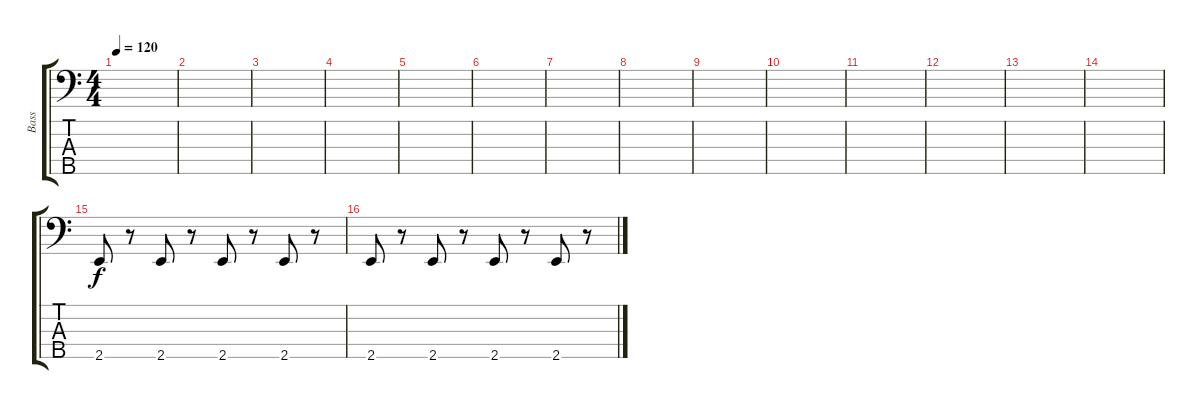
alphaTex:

\track ("Bass" "Bass") {instrument contrabass}
\staff {score tabs}
\tuning (Bb2 F2 C2 G1 D1) {hide}
\ts (4 4)
\tempo 120
\clef f4
\ks c
|
|
|
|
|
|
|
|
|
|
|
|
|
|
2.5.8 r.8 2.5.8 r.8 2.5.8 r.8 2.5.8 r.8 |
2.5.8 r.8 2.5.8 r.8 2.5.8 r.8 2.5.8 r.8
